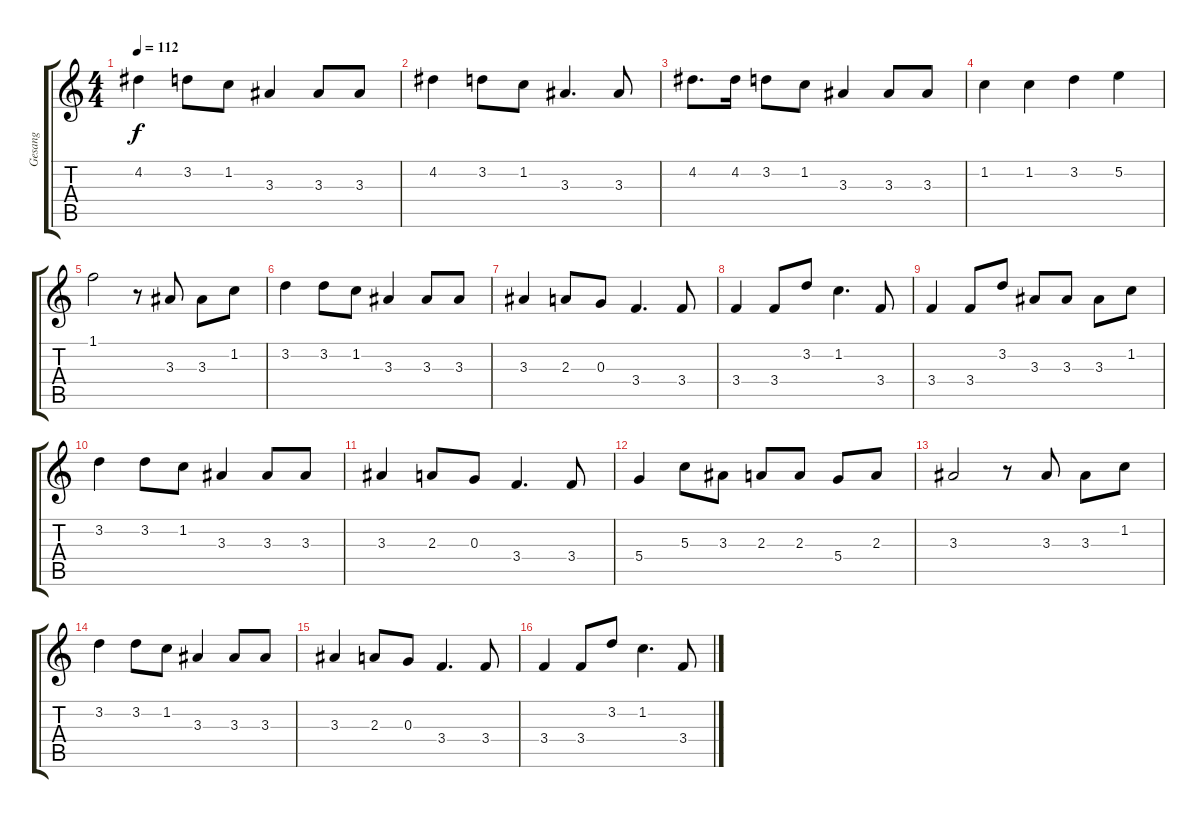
\track ("Gesang" "Gesang") {instrument acousticguitarsteel}
\staff {score tabs}
\tuning (E4 B3 G3 D3 A2 E2) {hide}
\ts (4 4)
\tempo 112
\clef g2
\ks c
4.2.4{dy f} 3.2.8 1.2.8 3.3.4 3.3.8 3.3.8 |
4.2.4 3.2.8 1.2.8 3.3.4{d} 3.3.8 |
4.2.8{d} 4.2.16 3.2.8 1.2.8 3.3.4 3.3.8 3.3.8 |
1.2.4 1.2.4 3.2.4 5.2.4 |
1.1.2 r.8 3.3.8 3.3.8 1.2.8 |
3.2.4 3.2.8 1.2.8 3.3.4 3.3.8 3.3.8 |
3.3.4 2.3.8 0.3.8 3.4.4{d} 3.4.8 |
3.4.4 3.4.8 3.2.8 1.2.4{d} 3.4.8 |
3.4.4 3.4.8 3.2.8 3.3.8 3.3.8 3.3.8 1.2.8 |
3.2.4 3.2.8 1.2.8 3.3.4 3.3.8 3.3.8 |
3.3.4 2.3.8 0.3.8 3.4.4{d} 3.4.8 |
5.4.4 5.3.8 3.3.8 2.3.8 2.3.8 5.4.8 2.3.8 |
3.3.2 r.8 3.3.8 3.3.8 1.2.8 |
3.2.4 3.2.8 1.2.8 3.3.4 3.3.8 3.3.8 |
3.3.4 2.3.8 0.3.8 3.4.4{d} 3.4.8 |
3.4.4 3.4.8 3.2.8 1.2.4{d} 3.4.8
